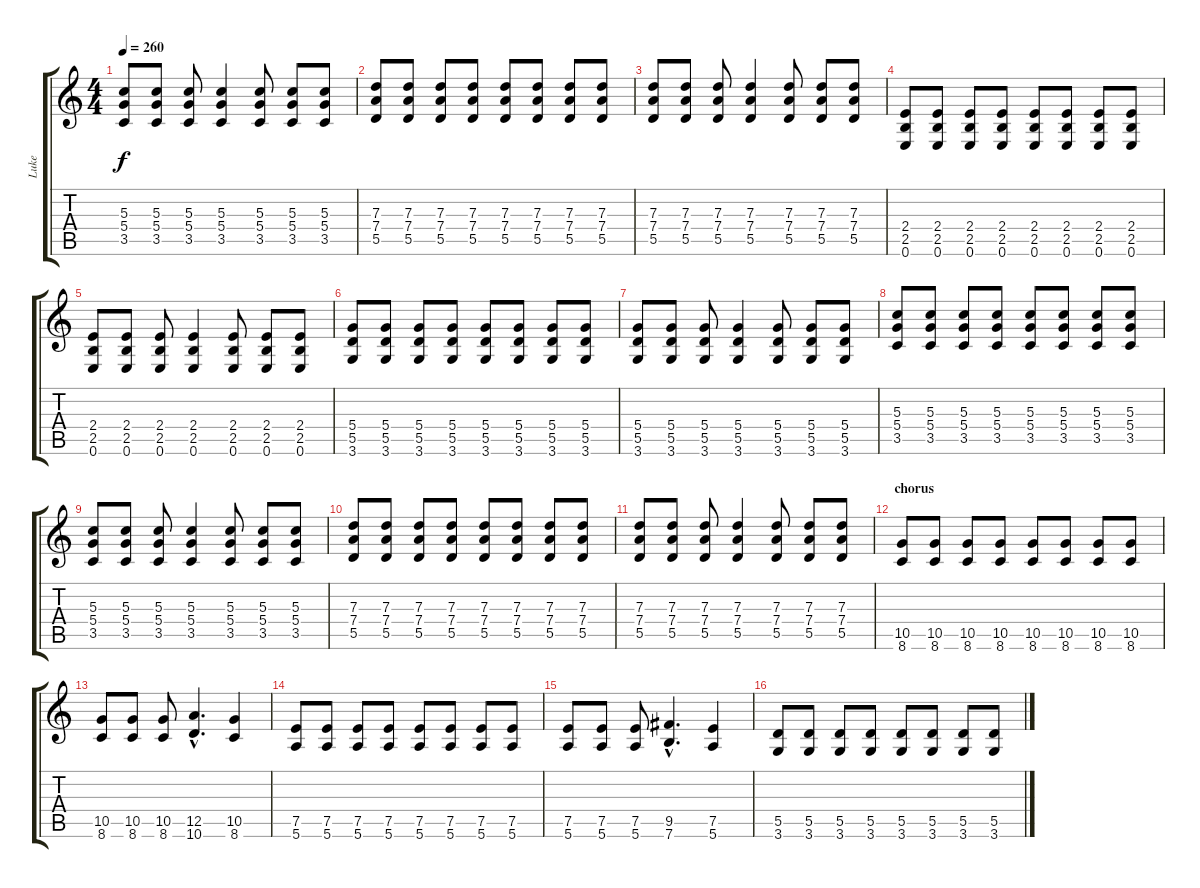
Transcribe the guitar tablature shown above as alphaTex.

\track ("Luke" "Luke") {instrument overdrivenguitar}
\staff {score tabs}
\tuning (E4 B3 G3 D3 A2 E2) {hide}
\ts (4 4)
\tempo 260
\clef g2
\ks c
(5.3 5.4 3.5).8{dy f} (5.3 5.4 3.5).8 (5.3 5.4 3.5).8 (5.3 5.4 3.5).4 (5.3 5.4 3.5).8 (5.3 5.4 3.5).8 (5.3 5.4 3.5).8 |
(7.3 7.4 5.5).8 (7.3 7.4 5.5).8 (7.3 7.4 5.5).8 (7.3 7.4 5.5).8 (7.3 7.4 5.5).8 (7.3 7.4 5.5).8 (7.3 7.4 5.5).8 (7.3 7.4 5.5).8 |
(7.3 7.4 5.5).8 (7.3 7.4 5.5).8 (7.3 7.4 5.5).8 (7.3 7.4 5.5).4 (7.3 7.4 5.5).8 (7.3 7.4 5.5).8 (7.3 7.4 5.5).8 |
(2.4 2.5 0.6).8 (2.4 2.5 0.6).8 (2.4 2.5 0.6).8 (2.4 2.5 0.6).8 (2.4 2.5 0.6).8 (2.4 2.5 0.6).8 (2.4 2.5 0.6).8 (2.4 2.5 0.6).8 |
(2.4 2.5 0.6).8 (2.4 2.5 0.6).8 (2.4 2.5 0.6).8 (2.4 2.5 0.6).4 (2.4 2.5 0.6).8 (2.4 2.5 0.6).8 (2.4 2.5 0.6).8 |
(5.4 5.5 3.6).8 (5.4 5.5 3.6).8 (5.4 5.5 3.6).8 (5.4 5.5 3.6).8 (5.4 5.5 3.6).8 (5.4 5.5 3.6).8 (5.4 5.5 3.6).8 (5.4 5.5 3.6).8 |
(5.4 5.5 3.6).8 (5.4 5.5 3.6).8 (5.4 5.5 3.6).8 (5.4 5.5 3.6).4 (5.4 5.5 3.6).8 (5.4 5.5 3.6).8 (5.4 5.5 3.6).8 |
(5.3 5.4 3.5).8 (5.3 5.4 3.5).8 (5.3 5.4 3.5).8 (5.3 5.4 3.5).8 (5.3 5.4 3.5).8 (5.3 5.4 3.5).8 (5.3 5.4 3.5).8 (5.3 5.4 3.5).8 |
(5.3 5.4 3.5).8 (5.3 5.4 3.5).8 (5.3 5.4 3.5).8 (5.3 5.4 3.5).4 (5.3 5.4 3.5).8 (5.3 5.4 3.5).8 (5.3 5.4 3.5).8 |
(7.3 7.4 5.5).8 (7.3 7.4 5.5).8 (7.3 7.4 5.5).8 (7.3 7.4 5.5).8 (7.3 7.4 5.5).8 (7.3 7.4 5.5).8 (7.3 7.4 5.5).8 (7.3 7.4 5.5).8 |
(7.3 7.4 5.5).8 (7.3 7.4 5.5).8 (7.3 7.4 5.5).8 (7.3 7.4 5.5).4 (7.3 7.4 5.5).8 (7.3 7.4 5.5).8 (7.3 7.4 5.5).8 |
\section ("" "chorus")
(10.5 8.6).8 (10.5 8.6).8 (10.5 8.6).8 (10.5 8.6).8 (10.5 8.6).8 (10.5 8.6).8 (10.5 8.6).8 (10.5 8.6).8 |
(10.5 8.6).8 (10.5 8.6).8 (10.5 8.6).8 (12.5{hac} 10.6{hac}).4{d} (10.5 8.6).4 |
(7.5 5.6).8 (7.5 5.6).8 (7.5 5.6).8 (7.5 5.6).8 (7.5 5.6).8 (7.5 5.6).8 (7.5 5.6).8 (7.5 5.6).8 |
(7.5 5.6).8 (7.5 5.6).8 (7.5 5.6).8 (9.5{hac} 7.6{hac}).4{d} (7.5 5.6).4 |
(5.5 3.6).8 (5.5 3.6).8 (5.5 3.6).8 (5.5 3.6).8 (5.5 3.6).8 (5.5 3.6).8 (5.5 3.6).8 (5.5 3.6).8
